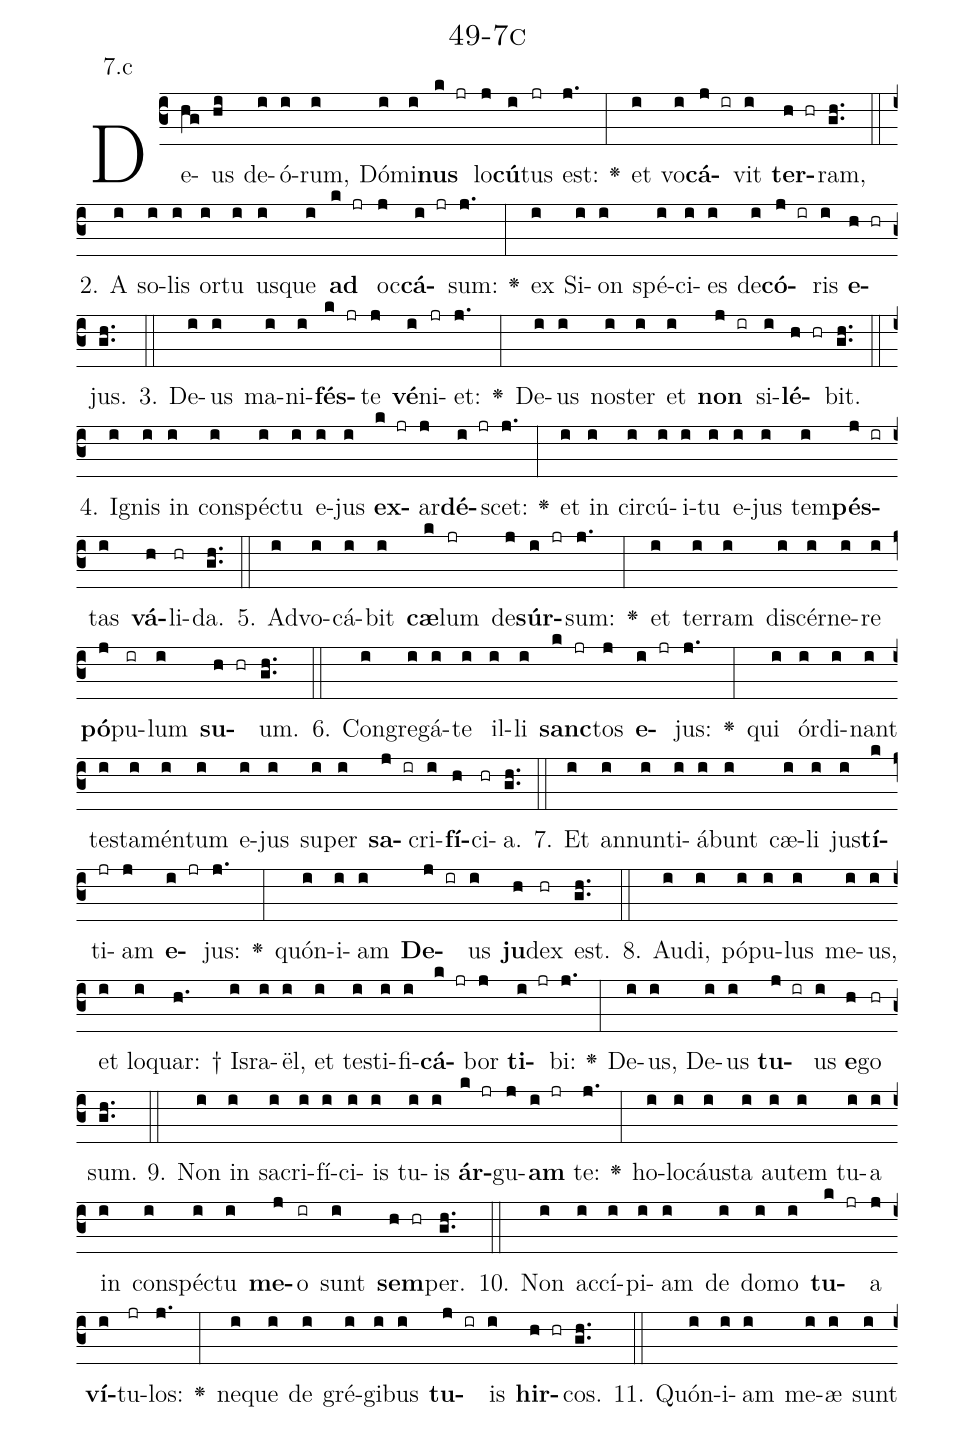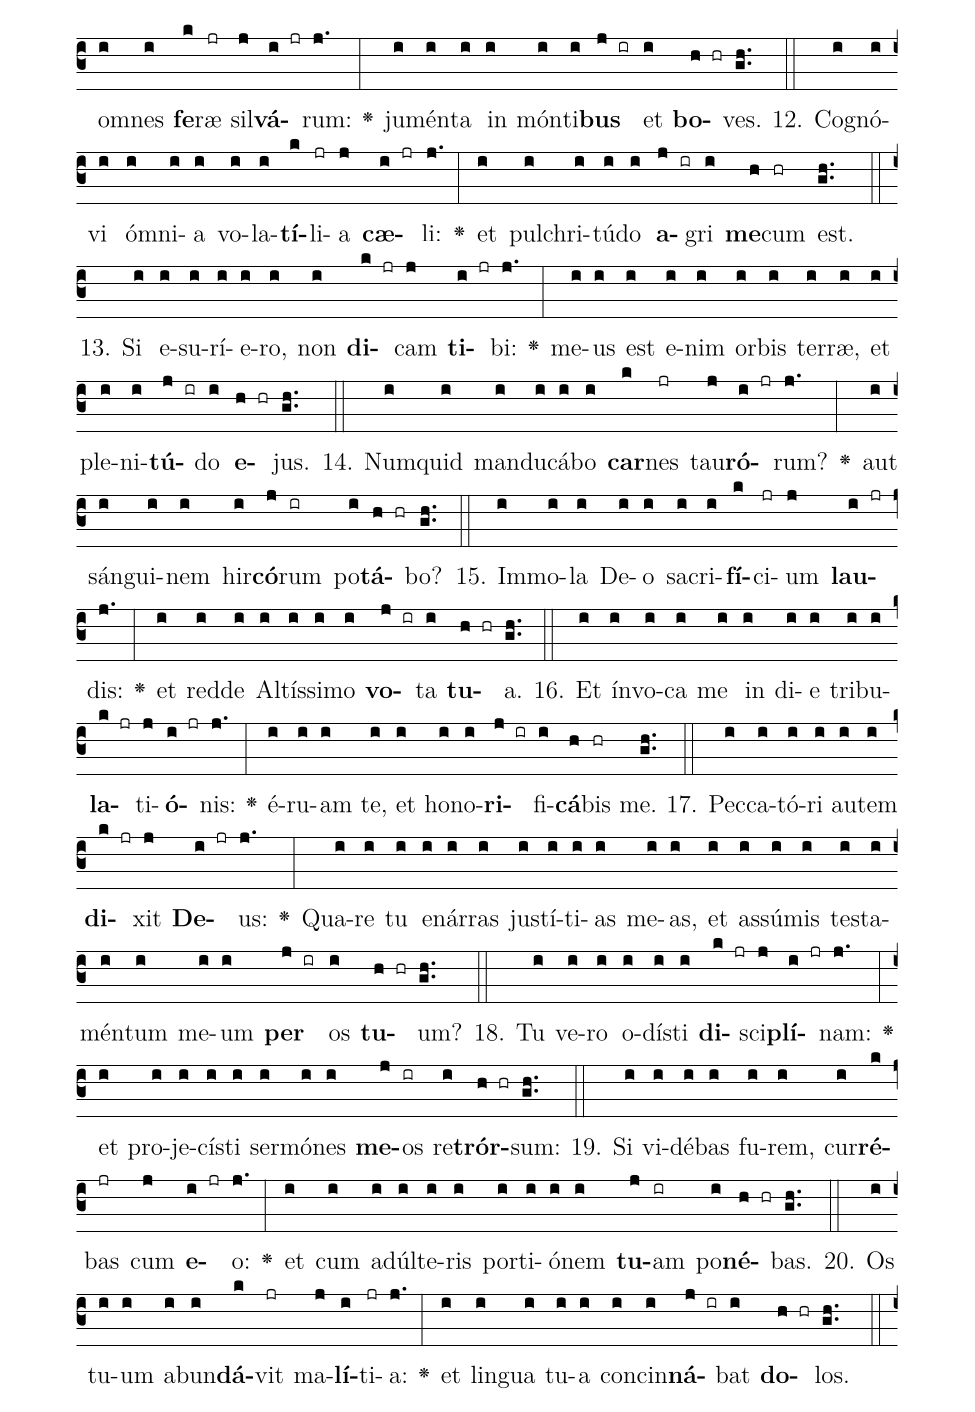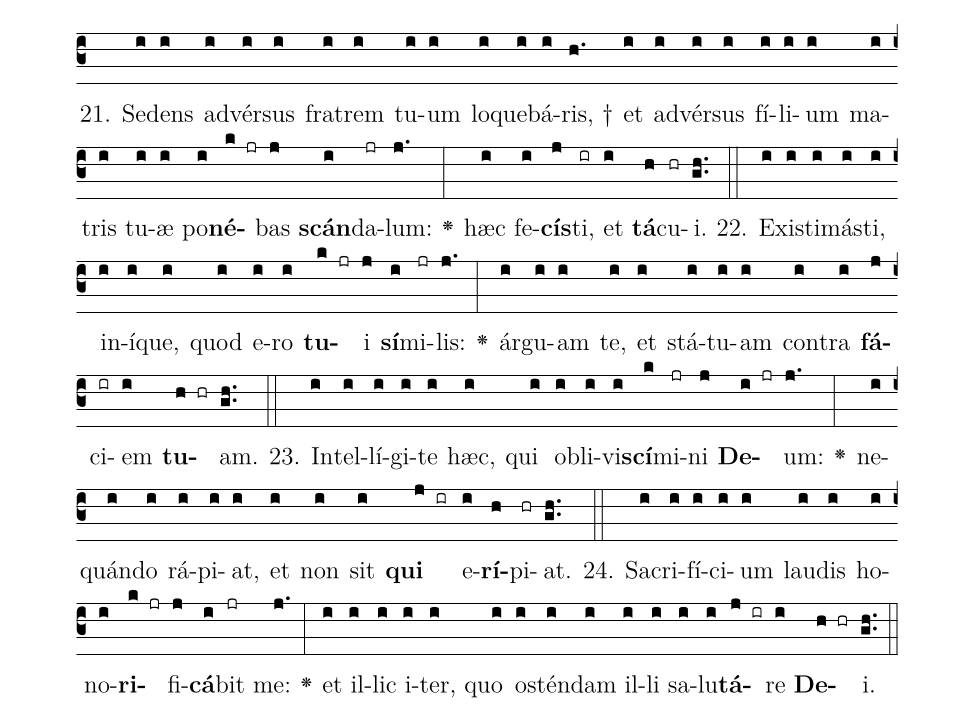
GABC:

name: 49-7c;
annotation: 7.c;
%%
(c3)De(hg)us(hi) de(i)ó(i)rum,(i) Dó(i)mi(i)<b>nus</b>(k jr) lo(j)<b>cú</b>(i)tus(jr) est:(j.) <v>\greheightstar</v>(:) et(i) vo(i)<b>cá</b>(j ir)vit(i) <b>ter</b>(h hr)ram,(gh..) (::)
2. A(i) so(i)lis(i) or(i)tu(i) us(i)que(i) <b>ad</b>(k jr) oc(j)<b>cá</b>(i jr)sum:(j.) <v>\greheightstar</v>(:) ex(i) Si(i)on(i) spé(i)ci(i)es(i) de(i)<b>có</b>(j ir)ris(i) <b>e</b>(h hr)jus.(gh..) (::)
3. De(i)us(i) ma(i)ni(i)<b>fés</b>(k jr)te(j) <b>vé</b>(i)ni(jr)et:(j.) <v>\greheightstar</v>(:) De(i)us(i) nos(i)ter(i) et(i) <b>non</b>(j ir) si(i)<b>lé</b>(h hr)bit.(gh..) (::)
4. I(i)gnis(i) in(i) con(i)spéc(i)tu(i) e(i)jus(i) <b>ex</b>(k jr)ar(j)<b>dé</b>(i jr)scet:(j.) <v>\greheightstar</v>(:) et(i) in(i) cir(i)cú(i)i(i)tu(i) e(i)jus(i) tem(i)<b>pés</b>(j ir)tas(i) <b>vá</b>(h)li(hr)da.(gh..) (::)
5. Ad(i)vo(i)cá(i)bit(i) <b>cæ</b>(k)lum(jr) de(j)<b>súr</b>(i jr)sum:(j.) <v>\greheightstar</v>(:) et(i) ter(i)ram(i) di(i)scér(i)ne(i)re(i) <b>pó</b>(j)pu(ir)lum(i) <b>su</b>(h hr)um.(gh..) (::)
6. Con(i)gre(i)gá(i)te(i) il(i)li(i) <b>sanc</b>(k jr)tos(j) <b>e</b>(i jr)jus:(j.) <v>\greheightstar</v>(:) qui(i) ór(i)di(i)nant(i) tes(i)ta(i)mén(i)tum(i) e(i)jus(i) su(i)per(i) <b>sa</b>(j ir)cri(i)<b>fí</b>(h)ci(hr)a.(gh..) (::)
7. Et(i) an(i)nun(i)ti(i)á(i)bunt(i) cæ(i)li(i) jus(i)<b>tí</b>(k)ti(jr)am(j) <b>e</b>(i jr)jus:(j.) <v>\greheightstar</v>(:) quón(i)i(i)am(i) <b>De</b>(j ir)us(i) <b>ju</b>(h)dex(hr) est.(gh..) (::)
8. Au(i)di,(i) pó(i)pu(i)lus(i) me(i)us,(i) et(i) lo(i)quar: †(h.) Is(i)ra(i)ël,(i) et(i) tes(i)ti(i)fi(i)<b>cá</b>(k jr)bor(j) <b>ti</b>(i jr)bi:(j.) <v>\greheightstar</v>(:) De(i)us,(i) De(i)us(i) <b>tu</b>(j ir)us(i) <b>e</b>(h)go(hr) sum.(gh..) (::)
9. Non(i) in(i) sa(i)cri(i)fí(i)ci(i)is(i) tu(i)is(i) <b>ár</b>(k jr)gu(j)<b>am</b>(i jr) te:(j.) <v>\greheightstar</v>(:) ho(i)lo(i)cáus(i)ta(i) au(i)tem(i) tu(i)a(i) in(i) con(i)spéc(i)tu(i) <b>me</b>(j)o(ir) sunt(i) <b>sem</b>(h hr)per.(gh..) (::)
10. Non(i) ac(i)cí(i)pi(i)am(i) de(i) do(i)mo(i) <b>tu</b>(k jr)a(j) <b>ví</b>(i)tu(jr)los:(j.) <v>\greheightstar</v>(:) ne(i)que(i) de(i) gré(i)gi(i)bus(i) <b>tu</b>(j ir)is(i) <b>hir</b>(h hr)cos.(gh..) (::)
11. Quón(i)i(i)am(i) me(i)æ(i) sunt(i) om(i)nes(i) <b>fe</b>(k)ræ(jr) sil(j)<b>vá</b>(i jr)rum:(j.) <v>\greheightstar</v>(:) ju(i)mén(i)ta(i) in(i) món(i)ti(i)<b>bus</b>(j ir) et(i) <b>bo</b>(h hr)ves.(gh..) (::)
12. Co(i)gnó(i)vi(i) óm(i)ni(i)a(i) vo(i)la(i)<b>tí</b>(k)li(jr)a(j) <b>cæ</b>(i jr)li:(j.) <v>\greheightstar</v>(:) et(i) pul(i)chri(i)tú(i)do(i) <b>a</b>(j ir)gri(i) <b>me</b>(h)cum(hr) est.(gh..) (::)
13. Si(i) e(i)su(i)rí(i)e(i)ro,(i) non(i) <b>di</b>(k jr)cam(j) <b>ti</b>(i jr)bi:(j.) <v>\greheightstar</v>(:) me(i)us(i) est(i) e(i)nim(i) or(i)bis(i) ter(i)ræ,(i) et(i) ple(i)ni(i)<b>tú</b>(j ir)do(i) <b>e</b>(h hr)jus.(gh..) (::)
14. Num(i)quid(i) man(i)du(i)cá(i)bo(i) <b>car</b>(k)nes(jr) tau(j)<b>ró</b>(i jr)rum?(j.) <v>\greheightstar</v>(:) aut(i) sán(i)gui(i)nem(i) hir(i)<b>có</b>(j)rum(ir) po(i)<b>tá</b>(h hr)bo?(gh..) (::)
15. Im(i)mo(i)la(i) De(i)o(i) sa(i)cri(i)<b>fí</b>(k)ci(jr)um(j) <b>lau</b>(i jr)dis:(j.) <v>\greheightstar</v>(:) et(i) red(i)de(i) Al(i)tís(i)si(i)mo(i) <b>vo</b>(j ir)ta(i) <b>tu</b>(h hr)a.(gh..) (::)
16. Et(i) ín(i)vo(i)ca(i) me(i) in(i) di(i)e(i) tri(i)bu(i)<b>la</b>(k jr)ti(j)<b>ó</b>(i jr)nis:(j.) <v>\greheightstar</v>(:) é(i)ru(i)am(i) te,(i) et(i) ho(i)no(i)<b>ri</b>(j ir)fi(i)<b>cá</b>(h)bis(hr) me.(gh..) (::)
17. Pec(i)ca(i)tó(i)ri(i) au(i)tem(i) <b>di</b>(k jr)xit(j) <b>De</b>(i jr)us:(j.) <v>\greheightstar</v>(:) Qua(i)re(i) tu(i) e(i)nár(i)ras(i) jus(i)tí(i)ti(i)as(i) me(i)as,(i) et(i) as(i)sú(i)mis(i) tes(i)ta(i)mén(i)tum(i) me(i)um(i) <b>per</b>(j ir) os(i) <b>tu</b>(h hr)um?(gh..) (::)
18. Tu(i) ve(i)ro(i) o(i)dís(i)ti(i) <b>di</b>(k jr)sci(j)<b>plí</b>(i jr)nam:(j.) <v>\greheightstar</v>(:) et(i) pro(i)je(i)cís(i)ti(i) ser(i)mó(i)nes(i) <b>me</b>(j)os(ir) re(i)<b>trór</b>(h hr)sum:(gh..) (::)
19. Si(i) vi(i)dé(i)bas(i) fu(i)rem,(i) cur(i)<b>ré</b>(k)bas(jr) cum(j) <b>e</b>(i jr)o:(j.) <v>\greheightstar</v>(:) et(i) cum(i) ad(i)úl(i)te(i)ris(i) por(i)ti(i)ó(i)nem(i) <b>tu</b>(j)am(ir) po(i)<b>né</b>(h hr)bas.(gh..) (::)
20. Os(i) tu(i)um(i) ab(i)un(i)<b>dá</b>(k)vit(jr) ma(j)<b>lí</b>(i)ti(jr)a:(j.) <v>\greheightstar</v>(:) et(i) lin(i)gua(i) tu(i)a(i) con(i)cin(i)<b>ná</b>(j ir)bat(i) <b>do</b>(h hr)los.(gh..) (::)
21. Se(i)dens(i) ad(i)vér(i)sus(i) fra(i)trem(i) tu(i)um(i) lo(i)que(i)bá(i)ris, †(h.) et(i) ad(i)vér(i)sus(i) fí(i)li(i)um(i) ma(i)tris(i) tu(i)æ(i) po(i)<b>né</b>(k jr)bas(j) <b>scán</b>(i)da(jr)lum:(j.) <v>\greheightstar</v>(:) hæc(i) fe(i)<b>cís</b>(j)ti,(ir) et(i) <b>tá</b>(h)cu(hr)i.(gh..) (::)
22. Ex(i)is(i)ti(i)más(i)ti,(i) in(i)í(i)que,(i) quod(i) e(i)ro(i) <b>tu</b>(k jr)i(j) <b>sí</b>(i)mi(jr)lis:(j.) <v>\greheightstar</v>(:) ár(i)gu(i)am(i) te,(i) et(i) stá(i)tu(i)am(i) con(i)tra(i) <b>fá</b>(j)ci(ir)em(i) <b>tu</b>(h hr)am.(gh..) (::)
23. In(i)tel(i)lí(i)gi(i)te(i) hæc,(i) qui(i) ob(i)li(i)vi(i)<b>scí</b>(k)mi(jr)ni(j) <b>De</b>(i jr)um:(j.) <v>\greheightstar</v>(:) ne(i)quán(i)do(i) rá(i)pi(i)at,(i) et(i) non(i) sit(i) <b>qui</b>(j ir) e(i)<b>rí</b>(h)pi(hr)at.(gh..) (::)
24. Sa(i)cri(i)fí(i)ci(i)um(i) lau(i)dis(i) ho(i)no(i)<b>ri</b>(k jr)fi(j)<b>cá</b>(i)bit(jr) me:(j.) <v>\greheightstar</v>(:) et(i) il(i)lic(i) i(i)ter,(i) quo(i) os(i)tén(i)dam(i) il(i)li(i) sa(i)lu(i)<b>tá</b>(j ir)re(i) <b>De</b>(h hr)i.(gh..) (::)
